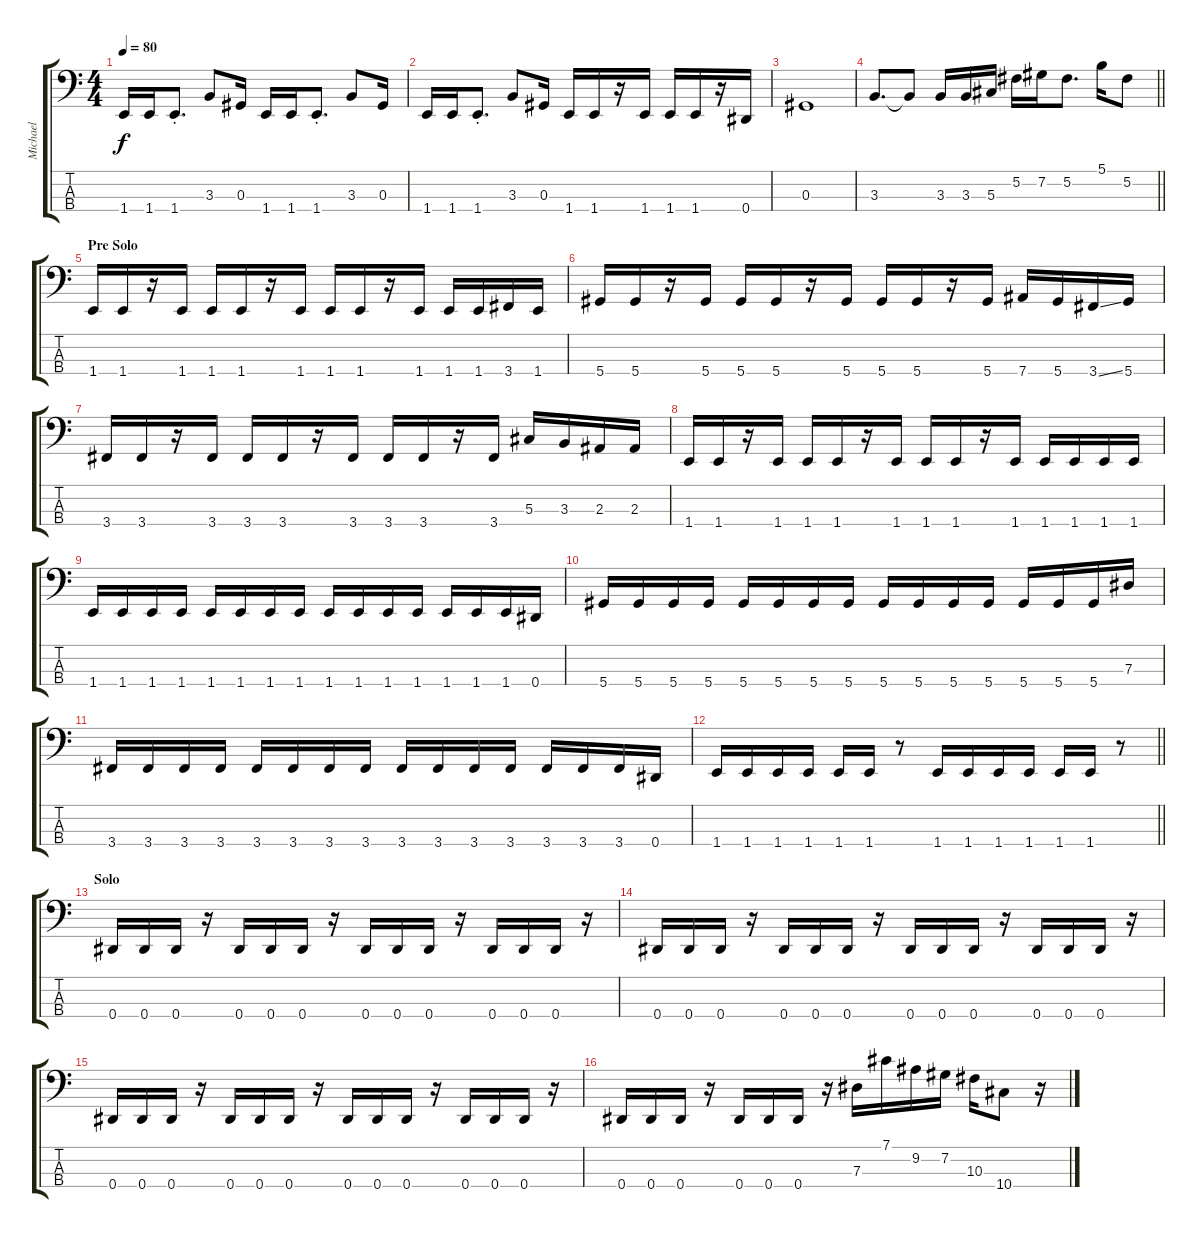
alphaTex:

\track ("Michael" "Michael") {instrument electricbassfinger}
\staff {score tabs}
\tuning (Gb2 Db2 Ab1 Eb1) {hide}
\ts (4 4)
\tempo 80
\clef f4
\ks c
1.4.16{dy f} 1.4.16 1.4{st}.8{d} 3.3.8 0.3.16 1.4.16 1.4.16 1.4{st}.8{d} 3.3.8 0.3.16 |
1.4.16 1.4.16 1.4{st}.8{d} 3.3.8 0.3.16 1.4.16 1.4.16 r.16 1.4.16 1.4.16 1.4.16 r.16 0.4.16 |
0.3.1 |
\barLineRight lightlight
3.3.8{d} 3.3{t}.8 3.3.16 3.3.16 5.3.16 5.2.16 7.2.16 5.2.8{d} 5.1.16 5.2.8 |
\section ("" "Pre Solo")
1.4.16 1.4.16 r.16 1.4.16 1.4.16 1.4.16 r.16 1.4.16 1.4.16 1.4.16 r.16 1.4.16 1.4.16 1.4.16 3.4.16 1.4.16 |
5.4.16 5.4.16 r.16 5.4.16 5.4.16 5.4.16 r.16 5.4.16 5.4.16 5.4.16 r.16 5.4.16 7.4.16 5.4.16 3.4{ss}.16 5.4.16 |
3.4.16 3.4.16 r.16 3.4.16 3.4.16 3.4.16 r.16 3.4.16 3.4.16 3.4.16 r.16 3.4.16 5.3.16 3.3.16 2.3.16 2.3.16 |
1.4.16 1.4.16 r.16 1.4.16 1.4.16 1.4.16 r.16 1.4.16 1.4.16 1.4.16 r.16 1.4.16 1.4.16 1.4.16 1.4.16 1.4.16 |
1.4.16 1.4.16 1.4.16 1.4.16 1.4.16 1.4.16 1.4.16 1.4.16 1.4.16 1.4.16 1.4.16 1.4.16 1.4.16 1.4.16 1.4.16 0.4.16 |
5.4.16 5.4.16 5.4.16 5.4.16 5.4.16 5.4.16 5.4.16 5.4.16 5.4.16 5.4.16 5.4.16 5.4.16 5.4.16 5.4.16 5.4.16 7.3.16 |
3.4.16 3.4.16 3.4.16 3.4.16 3.4.16 3.4.16 3.4.16 3.4.16 3.4.16 3.4.16 3.4.16 3.4.16 3.4.16 3.4.16 3.4.16 0.4.16 |
\barLineRight lightlight
1.4.16 1.4.16 1.4.16 1.4.16 1.4.16 1.4.16 r.8 1.4.16 1.4.16 1.4.16 1.4.16 1.4.16 1.4.16 r.8 |
\section ("" "Solo")
0.4.16 0.4.16 0.4.16 r.16 0.4.16 0.4.16 0.4.16 r.16 0.4.16 0.4.16 0.4.16 r.16 0.4.16 0.4.16 0.4.16 r.16 |
0.4.16 0.4.16 0.4.16 r.16 0.4.16 0.4.16 0.4.16 r.16 0.4.16 0.4.16 0.4.16 r.16 0.4.16 0.4.16 0.4.16 r.16 |
0.4.16 0.4.16 0.4.16 r.16 0.4.16 0.4.16 0.4.16 r.16 0.4.16 0.4.16 0.4.16 r.16 0.4.16 0.4.16 0.4.16 r.16 |
0.4.16 0.4.16 0.4.16 r.16 0.4.16 0.4.16 0.4.16 r.16 7.3.16 7.1.16 9.2.16 7.2.16 10.3.16 10.4.8 r.16
